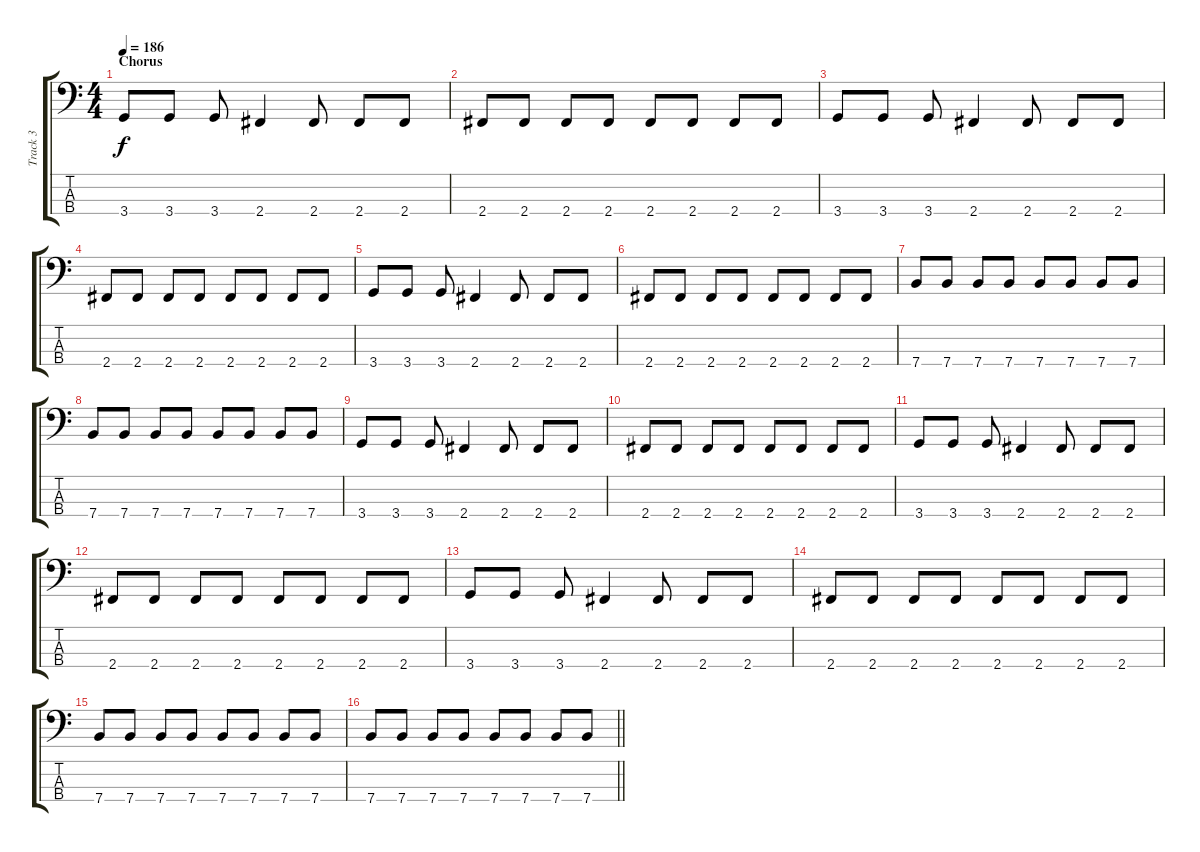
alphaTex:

\track ("Track 3" "Track 3") {instrument electricbassfinger}
\staff {score tabs}
\tuning (G2 D2 A1 E1) {hide}
\ts (4 4)
\section ("" "Chorus")
\tempo 186
\clef f4
\ks c
3.4.8{dy f} 3.4.8 3.4.8 2.4.4 2.4.8 2.4.8 2.4.8 |
2.4.8 2.4.8 2.4.8 2.4.8 2.4.8 2.4.8 2.4.8 2.4.8 |
3.4.8 3.4.8 3.4.8 2.4.4 2.4.8 2.4.8 2.4.8 |
2.4.8 2.4.8 2.4.8 2.4.8 2.4.8 2.4.8 2.4.8 2.4.8 |
3.4.8 3.4.8 3.4.8 2.4.4 2.4.8 2.4.8 2.4.8 |
2.4.8 2.4.8 2.4.8 2.4.8 2.4.8 2.4.8 2.4.8 2.4.8 |
7.4.8 7.4.8 7.4.8 7.4.8 7.4.8 7.4.8 7.4.8 7.4.8 |
7.4.8 7.4.8 7.4.8 7.4.8 7.4.8 7.4.8 7.4.8 7.4.8 |
3.4.8 3.4.8 3.4.8 2.4.4 2.4.8 2.4.8 2.4.8 |
2.4.8 2.4.8 2.4.8 2.4.8 2.4.8 2.4.8 2.4.8 2.4.8 |
3.4.8 3.4.8 3.4.8 2.4.4 2.4.8 2.4.8 2.4.8 |
2.4.8 2.4.8 2.4.8 2.4.8 2.4.8 2.4.8 2.4.8 2.4.8 |
3.4.8 3.4.8 3.4.8 2.4.4 2.4.8 2.4.8 2.4.8 |
2.4.8 2.4.8 2.4.8 2.4.8 2.4.8 2.4.8 2.4.8 2.4.8 |
7.4.8 7.4.8 7.4.8 7.4.8 7.4.8 7.4.8 7.4.8 7.4.8 |
\barLineRight lightlight
7.4.8 7.4.8 7.4.8 7.4.8 7.4.8 7.4.8 7.4.8 7.4.8
